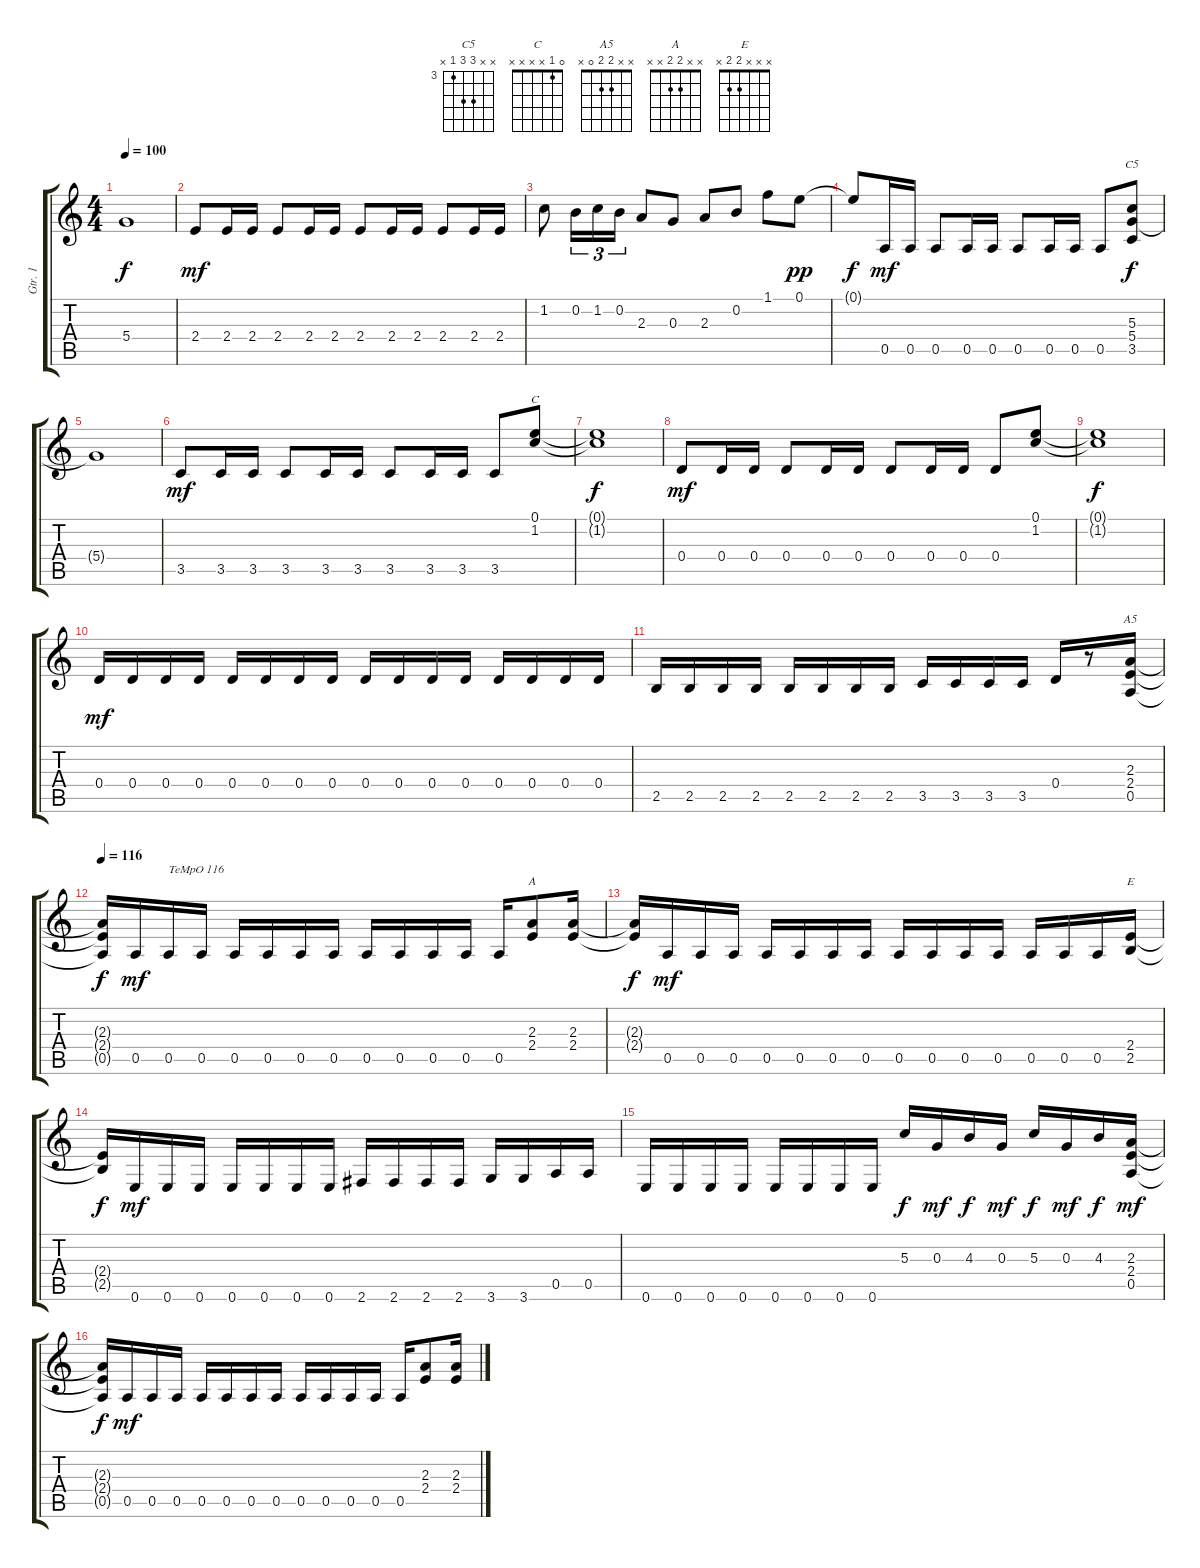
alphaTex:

\track ("Gtr. 1" "Gtr. 1") {instrument overdrivenguitar}
\staff {score tabs}
\tuning (E4 B3 G3 D3 A2 E2) {hide}
\chord ("C5" x x 5 5 3 x) {firstfret 3}
\chord ("C" 0 1 x x x x)
\chord ("A5" x x 2 2 0 x)
\chord ("A" x x 2 2 x x)
\chord ("E" x x x 2 2 x)
\ts (4 4)
\tempo 100
\clef g2
\ks c
5.4{t}.1{dy f} |
2.4.8{dy mf} 2.4.16 2.4.16 2.4.8 2.4.16 2.4.16 2.4.8 2.4.16 2.4.16 2.4.8 2.4.16 2.4.16 |
1.2.8 0.2.16{tu (3 2)} 1.2.16{tu (3 2)} 0.2.16{tu (3 2)} 2.3.8 0.3.8 2.3.8 0.2.8 1.1.8 0.1.8{dy pp} |
0.1{t}.8{dy f} 0.5.16{dy mf} 0.5.16 0.5.8 0.5.16 0.5.16 0.5.8 0.5.16 0.5.16 0.5.8 (5.3 5.4 3.5).8{ch "C5" dy f} |
5.4{t}.1 |
3.5.8{dy mf} 3.5.16 3.5.16 3.5.8 3.5.16 3.5.16 3.5.8 3.5.16 3.5.16 3.5.8 (0.1 1.2).8{ch "C"} |
(0.1{t} 1.2{t}).1{dy f} |
0.4.8{dy mf} 0.4.16 0.4.16 0.4.8 0.4.16 0.4.16 0.4.8 0.4.16 0.4.16 0.4.8 (0.1 1.2).8 |
(0.1{t} 1.2{t}).1{dy f} |
0.4.16{dy mf} 0.4.16 0.4.16 0.4.16 0.4.16 0.4.16 0.4.16 0.4.16 0.4.16 0.4.16 0.4.16 0.4.16 0.4.16 0.4.16 0.4.16 0.4.16 |
2.5.16 2.5.16 2.5.16 2.5.16 2.5.16 2.5.16 2.5.16 2.5.16 3.5.16 3.5.16 3.5.16 3.5.16 0.4.16 r.8 (2.3 2.4 0.5).16{ch "A5"} |
\tempo 116
(2.3{t} 2.4{t} 0.5{t}).16{dy f} 0.5.16{dy mf} 0.5.16{txt "TeMpO 116"} 0.5.16 0.5.16 0.5.16 0.5.16 0.5.16 0.5.16 0.5.16 0.5.16 0.5.16 0.5.16 (2.3 2.4).8{ch "A"} (2.3 2.4).16 |
(2.3{t} 2.4{t}).16{dy f} 0.5.16{dy mf} 0.5.16 0.5.16 0.5.16 0.5.16 0.5.16 0.5.16 0.5.16 0.5.16 0.5.16 0.5.16 0.5.16 0.5.16 0.5.16 (2.4 2.5).16{ch "E"} |
(2.4{t} 2.5{t}).16{dy f} 0.6.16{dy mf} 0.6.16 0.6.16 0.6.16 0.6.16 0.6.16 0.6.16 2.6.16 2.6.16 2.6.16 2.6.16 3.6.16 3.6.16 0.5.16 0.5.16 |
0.6.16 0.6.16 0.6.16 0.6.16 0.6.16 0.6.16 0.6.16 0.6.16 5.3.16{dy f} 0.3.16{dy mf} 4.3.16{dy f} 0.3.16{dy mf} 5.3.16{dy f} 0.3.16{dy mf} 4.3.16{dy f} (2.3 2.4 0.5).16{dy mf} |
(2.3{t} 2.4{t} 0.5{t}).16{dy f} 0.5.16{dy mf} 0.5.16 0.5.16 0.5.16 0.5.16 0.5.16 0.5.16 0.5.16 0.5.16 0.5.16 0.5.16 0.5.16 (2.3 2.4).8 (2.3 2.4).16
